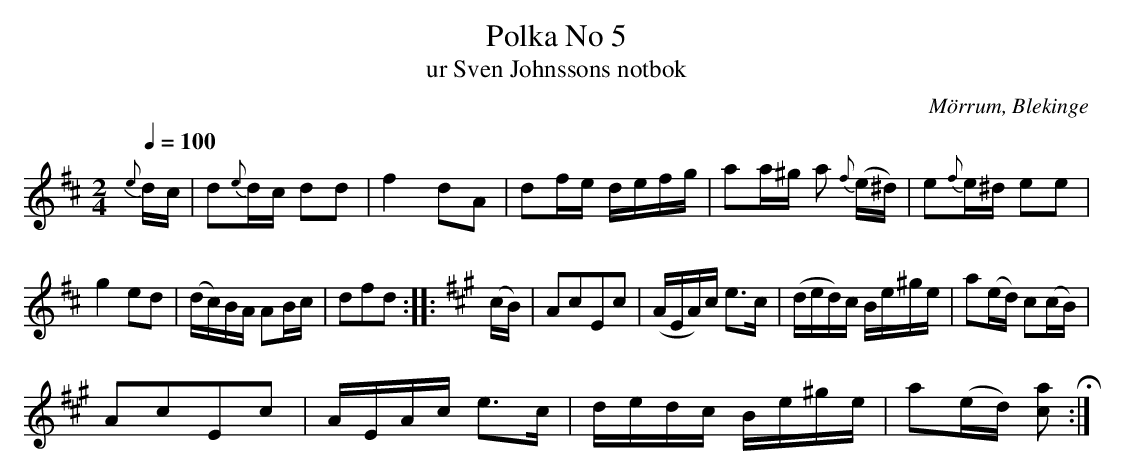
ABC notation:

X:1
T:No 5, Polka
T:ur Sven Johnssons notbok
L:1/16
M:2/4
O:Mörrum, Blekinge
Q:1/4=100
K:D
{e}dc | d2{e}dc d2d2 | f4 d2A2 | d2fe defg | a2a^g a2 {f}(e^d) | e2{f}e^d e2e2 |
g4 e2d2 | (dc)BA A2Bc | d2f2d2 ::[K:A] (cB) | A2c2E2c2 | (AEA)c e3c | (ded)c Be^ge | a2(ed) c2(cB) |
A2c2E2c2 | AEAc e3c | dedc Be^ge | a2(ed) [ac]2 !fermata!:|
